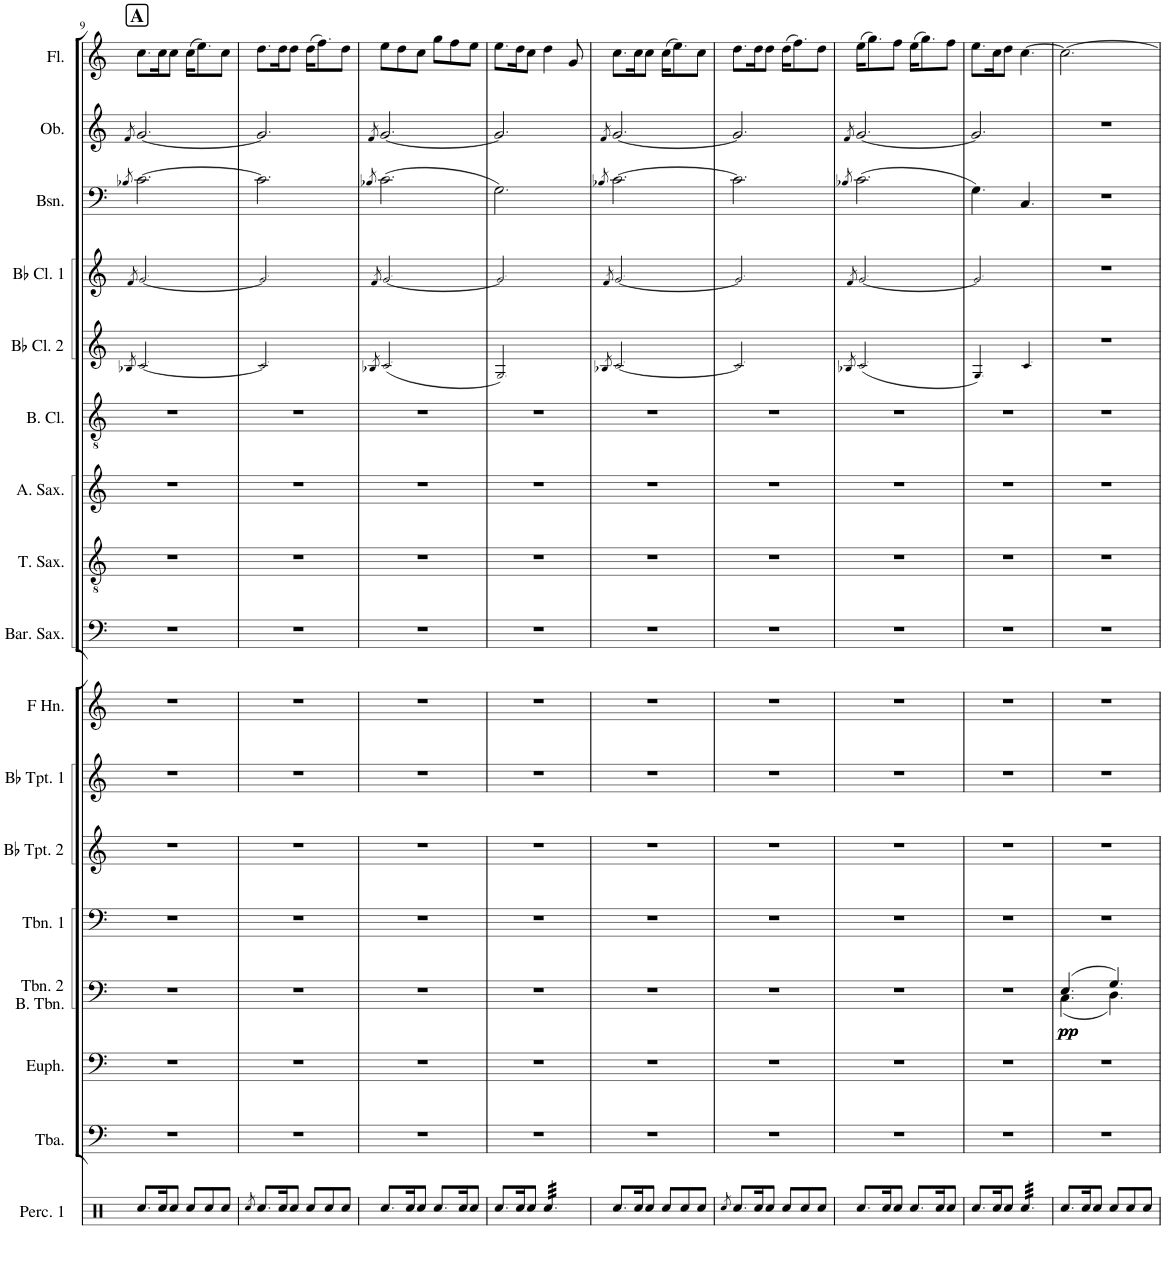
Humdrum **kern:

**kern	**kern	**kern	**kern	**dynam	**kern	**kern	**kern	**kern	**kern	**kern	**kern	**kern	**kern	**kern	**kern	**kern	**kern
*part17	*part16	*part15	*part14	*part14	*part13	*part12	*part11	*part10	*part9	*part8	*part7	*part6	*part5	*part4	*part3	*part2	*part1
*staff17	*staff16	*staff15	*staff14	*staff14	*staff13	*staff12	*staff11	*staff10	*staff9	*staff8	*staff7	*staff6	*staff5	*staff4	*staff3	*staff2	*staff1
*I"Percussion 1	*I"Tuba	*I"Euphonium	*I"Trombone 2 Bass Trombone	*	*I"Trombone 1	*I"Bb Trumpet 2	*I"Bb Trumpet 1	*I"Horn in F	*I"Baritone Saxophone	*I"Tenor Saxophone	*I"Alto Saxophone	*I"Bass Clarinet	*I"Bb Clarinet 2	*I"Bb Clarinet 1	*I"Bassoon	*I"Oboe	*I"Flute
*I'Perc. 1	*I'Tba.	*I'Euph.	*I'Tbn. 2 B. Tbn.	*	*I'Tbn. 1	*I'Bb Tpt. 2	*I'Bb Tpt. 1	*	*I'Bar. Sax.	*I'T. Sax.	*I'A. Sax.	*I'B. Cl.	*I'Bb Cl. 2	*I'Bb Cl. 1	*I'Bsn.	*I'Ob.	*I'Fl.
!!LO:PB:g=z
*clefX	*clefF4	*clefF4	*clefF4	*	*clefF4	*clefG2	*clefG2	*clefG2	*clefF4	*clefGv2	*clefG2	*clefGv2	*clefG2	*clefG2	*clefF4	*clefG2	*clefG2
*	*	*	*	*	*	*ITrd1c2	*ITrd1c2	*ITrd4c7	*ITrd12c21	*ITrd8c14	*ITrd5c9	*ITrd8c14	*ITrd1c2	*ITrd1c2	*	*	*
*k[]	*k[]	*k[]	*k[]	*	*k[]	*k[]	*k[]	*k[]	*k[]	*k[]	*k[]	*k[]	*k[]	*k[]	*k[]	*k[]	*k[]
*M6/8	*M6/8	*M6/8	*M6/8	*	*M6/8	*M6/8	*M6/8	*M6/8	*M6/8	*M6/8	*M6/8	*M6/8	*M6/8	*M6/8	*M6/8	*M6/8	*M6/8
!!LO:REH:place=s1:a:B:cj:fs=14:t=A
=9	=9	=9	=9	=9	=9	=9	=9	=9	=9	=9	=9	=9	=9	=9	=9	=9	=9
.	.	.	.	.	.	.	.	.	.	.	.	.	8qB-X/	8qf/	8qB-X/	8qf/	.
8.Rcc/L	2.r	2.r	2.r	.	2.r	2.r	2.r	2.r	2.r	2.r	2.r	2.r	2.c/	2.g/	[2.c\	[2.g/	8.cc\L
16Rcc/K	.	.	.	.	.	.	.	.	.	.	.	.	.	.	.	.	16cc\K
8Rcc/J	.	.	.	.	.	.	.	.	.	.	.	.	.	.	.	.	8cc\J
8Rcc/L	.	.	.	.	.	.	.	.	.	.	.	.	.	.	.	.	(16cc\KL
.	.	.	.	.	.	.	.	.	.	.	.	.	.	.	.	.	8.ee\)
8Rcc/	.	.	.	.	.	.	.	.	.	.	.	.	.	.	.	.	.
8Rcc/J	.	.	.	.	.	.	.	.	.	.	.	.	.	.	.	.	8cc\J
=10	=10	=10	=10	=10	=10	=10	=10	=10	=10	=10	=10	=10	=10	=10	=10	=10	=10
8qRcc/	.	.	.	.	.	.	.	.	.	.	.	.	.	.	.	.	.
8.Rcc/L	2.r	2.r	2.r	.	2.r	2.r	2.r	2.r	2.r	2.r	2.r	2.r	2.c/	2.g/	2.c\]	2.g/]	8.dd\L
16Rcc/K	.	.	.	.	.	.	.	.	.	.	.	.	.	.	.	.	16dd\K
8Rcc/J	.	.	.	.	.	.	.	.	.	.	.	.	.	.	.	.	8dd\J
8Rcc/L	.	.	.	.	.	.	.	.	.	.	.	.	.	.	.	.	(16dd\KL
.	.	.	.	.	.	.	.	.	.	.	.	.	.	.	.	.	8.ff\)
8Rcc/	.	.	.	.	.	.	.	.	.	.	.	.	.	.	.	.	.
8Rcc/J	.	.	.	.	.	.	.	.	.	.	.	.	.	.	.	.	8dd\J
=11	=11	=11	=11	=11	=11	=11	=11	=11	=11	=11	=11	=11	=11	=11	=11	=11	=11
.	.	.	.	.	.	.	.	.	.	.	.	.	8qB-X/	8qf/	8qB-X/	8qf/	.
8.Rcc/L	2.r	2.r	2.r	.	2.r	2.r	2.r	2.r	2.r	2.r	2.r	2.r	(2.c/	2.g/	(2.c\	[2.g/	8ee\L
.	.	.	.	.	.	.	.	.	.	.	.	.	.	.	.	.	8dd\
16Rcc/K	.	.	.	.	.	.	.	.	.	.	.	.	.	.	.	.	.
8Rcc/J	.	.	.	.	.	.	.	.	.	.	.	.	.	.	.	.	8cc\J
8.Rcc/L	.	.	.	.	.	.	.	.	.	.	.	.	.	.	.	.	8gg\L
.	.	.	.	.	.	.	.	.	.	.	.	.	.	.	.	.	8ff\
16Rcc/K	.	.	.	.	.	.	.	.	.	.	.	.	.	.	.	.	.
8Rcc/J	.	.	.	.	.	.	.	.	.	.	.	.	.	.	.	.	8ee\J
=12	=12	=12	=12	=12	=12	=12	=12	=12	=12	=12	=12	=12	=12	=12	=12	=12	=12
8.Rcc/L	2.r	2.r	2.r	.	2.r	2.r	2.r	2.r	2.r	2.r	2.r	2.r	2.G/)	2.g/	2.G\)	2.g/]	8.ee\L
16Rcc/K	.	.	.	.	.	.	.	.	.	.	.	.	.	.	.	.	16dd\K
8Rcc/J	.	.	.	.	.	.	.	.	.	.	.	.	.	.	.	.	8cc\J
*tremolo	*	*	*	*	*	*	*	*	*	*	*	*	*	*	*	*	*
32Rcc/LLL	.	.	.	.	.	.	.	.	.	.	.	.	.	.	.	.	4dd\
32Rcc/	.	.	.	.	.	.	.	.	.	.	.	.	.	.	.	.	.
32Rcc/	.	.	.	.	.	.	.	.	.	.	.	.	.	.	.	.	.
32Rcc/	.	.	.	.	.	.	.	.	.	.	.	.	.	.	.	.	.
32Rcc/	.	.	.	.	.	.	.	.	.	.	.	.	.	.	.	.	.
32Rcc/	.	.	.	.	.	.	.	.	.	.	.	.	.	.	.	.	.
32Rcc/	.	.	.	.	.	.	.	.	.	.	.	.	.	.	.	.	.
32Rcc/	.	.	.	.	.	.	.	.	.	.	.	.	.	.	.	.	.
32Rcc/	.	.	.	.	.	.	.	.	.	.	.	.	.	.	.	.	8g/
32Rcc/	.	.	.	.	.	.	.	.	.	.	.	.	.	.	.	.	.
32Rcc/	.	.	.	.	.	.	.	.	.	.	.	.	.	.	.	.	.
32Rcc/JJJ	.	.	.	.	.	.	.	.	.	.	.	.	.	.	.	.	.
*Xtremolo	*	*	*	*	*	*	*	*	*	*	*	*	*	*	*	*	*
=13	=13	=13	=13	=13	=13	=13	=13	=13	=13	=13	=13	=13	=13	=13	=13	=13	=13
.	.	.	.	.	.	.	.	.	.	.	.	.	8qB-X/	8qf/	8qB-X/	8qf/	.
8.Rcc/L	2.r	2.r	2.r	.	2.r	2.r	2.r	2.r	2.r	2.r	2.r	2.r	2.c/	2.g/	[2.c\	[2.g/	8.cc\L
16Rcc/K	.	.	.	.	.	.	.	.	.	.	.	.	.	.	.	.	16cc\K
8Rcc/J	.	.	.	.	.	.	.	.	.	.	.	.	.	.	.	.	8cc\J
8Rcc/L	.	.	.	.	.	.	.	.	.	.	.	.	.	.	.	.	(16cc\KL
.	.	.	.	.	.	.	.	.	.	.	.	.	.	.	.	.	8.ee\)
8Rcc/	.	.	.	.	.	.	.	.	.	.	.	.	.	.	.	.	.
8Rcc/J	.	.	.	.	.	.	.	.	.	.	.	.	.	.	.	.	8cc\J
=14	=14	=14	=14	=14	=14	=14	=14	=14	=14	=14	=14	=14	=14	=14	=14	=14	=14
8qRcc/	.	.	.	.	.	.	.	.	.	.	.	.	.	.	.	.	.
8.Rcc/L	2.r	2.r	2.r	.	2.r	2.r	2.r	2.r	2.r	2.r	2.r	2.r	2.c/	2.g/	2.c\]	2.g/]	8.dd\L
16Rcc/K	.	.	.	.	.	.	.	.	.	.	.	.	.	.	.	.	16dd\K
8Rcc/J	.	.	.	.	.	.	.	.	.	.	.	.	.	.	.	.	8dd\J
8Rcc/L	.	.	.	.	.	.	.	.	.	.	.	.	.	.	.	.	(16dd\KL
.	.	.	.	.	.	.	.	.	.	.	.	.	.	.	.	.	8.ff\)
8Rcc/	.	.	.	.	.	.	.	.	.	.	.	.	.	.	.	.	.
8Rcc/J	.	.	.	.	.	.	.	.	.	.	.	.	.	.	.	.	8dd\J
=15	=15	=15	=15	=15	=15	=15	=15	=15	=15	=15	=15	=15	=15	=15	=15	=15	=15
.	.	.	.	.	.	.	.	.	.	.	.	.	8qB-X/	8qf/	8qB-X/	8qf/	.
8.Rcc/L	2.r	2.r	2.r	.	2.r	2.r	2.r	2.r	2.r	2.r	2.r	2.r	(2.c/	2.g/	(2.c\	[2.g/	(16ee\KL
.	.	.	.	.	.	.	.	.	.	.	.	.	.	.	.	.	8.gg\)
16Rcc/K	.	.	.	.	.	.	.	.	.	.	.	.	.	.	.	.	.
8Rcc/J	.	.	.	.	.	.	.	.	.	.	.	.	.	.	.	.	8ff\J
8.Rcc/L	.	.	.	.	.	.	.	.	.	.	.	.	.	.	.	.	(16ee\KL
.	.	.	.	.	.	.	.	.	.	.	.	.	.	.	.	.	8.gg\)
16Rcc/K	.	.	.	.	.	.	.	.	.	.	.	.	.	.	.	.	.
8Rcc/J	.	.	.	.	.	.	.	.	.	.	.	.	.	.	.	.	8ff\J
=16	=16	=16	=16	=16	=16	=16	=16	=16	=16	=16	=16	=16	=16	=16	=16	=16	=16
8.Rcc/L	2.r	2.r	2.r	.	2.r	2.r	2.r	2.r	2.r	2.r	2.r	2.r	4.G/)	2.g/	4.G\)	2.g/]	8.ee\L
16Rcc/K	.	.	.	.	.	.	.	.	.	.	.	.	.	.	.	.	16cc\K
8Rcc/J	.	.	.	.	.	.	.	.	.	.	.	.	.	.	.	.	8dd\J
*tremolo	*	*	*	*	*	*	*	*	*	*	*	*	*	*	*	*	*
32Rcc/LLL	.	.	.	.	.	.	.	.	.	.	.	.	4.c/	.	4.C/	.	[4.cc\
32Rcc/	.	.	.	.	.	.	.	.	.	.	.	.	.	.	.	.	.
32Rcc/	.	.	.	.	.	.	.	.	.	.	.	.	.	.	.	.	.
32Rcc/	.	.	.	.	.	.	.	.	.	.	.	.	.	.	.	.	.
32Rcc/	.	.	.	.	.	.	.	.	.	.	.	.	.	.	.	.	.
32Rcc/	.	.	.	.	.	.	.	.	.	.	.	.	.	.	.	.	.
32Rcc/	.	.	.	.	.	.	.	.	.	.	.	.	.	.	.	.	.
32Rcc/	.	.	.	.	.	.	.	.	.	.	.	.	.	.	.	.	.
32Rcc/	.	.	.	.	.	.	.	.	.	.	.	.	.	.	.	.	.
32Rcc/	.	.	.	.	.	.	.	.	.	.	.	.	.	.	.	.	.
32Rcc/	.	.	.	.	.	.	.	.	.	.	.	.	.	.	.	.	.
32Rcc/JJJ	.	.	.	.	.	.	.	.	.	.	.	.	.	.	.	.	.
*Xtremolo	*	*	*	*	*	*	*	*	*	*	*	*	*	*	*	*	*
=17	=17	=17	=17	=17	=17	=17	=17	=17	=17	=17	=17	=17	=17	=17	=17	=17	=17
*	*	*	*^	*	*	*	*	*	*	*	*	*	*	*	*	*	*
!	!	!	!	!	!LO:DY:b	!	!	!	!	!	!	!	!	!	!	!	!	!
!	!	!	!	!	!LO:DY:n=1:b	!	!	!	!	!	!	!	!	!	!	!	!	!
8.Rcc/L	2.r	2.r	(4.E/	(4.C\	pp pp	2.r	2.r	2.r	2.r	2.r	2.r	2.r	2.r	2.r	2.r	2.r	2.r	2.cc\_
16Rcc/K	.	.	.	.	.	.	.	.	.	.	.	.	.	.	.	.	.	.
8Rcc/J	.	.	.	.	.	.	.	.	.	.	.	.	.	.	.	.	.	.
8Rcc/L	.	.	4.G/)	4.D\)	.	.	.	.	.	.	.	.	.	.	.	.	.	.
8Rcc/	.	.	.	.	.	.	.	.	.	.	.	.	.	.	.	.	.	.
8Rcc/J	.	.	.	.	.	.	.	.	.	.	.	.	.	.	.	.	.	.
*	*	*	*v	*v	*	*	*	*	*	*	*	*	*	*	*	*	*	*
=	=	=	=	=	=	=	=	=	=	=	=	=	=	=	=	=	=
*-	*-	*-	*-	*-	*-	*-	*-	*-	*-	*-	*-	*-	*-	*-	*-	*-	*-
